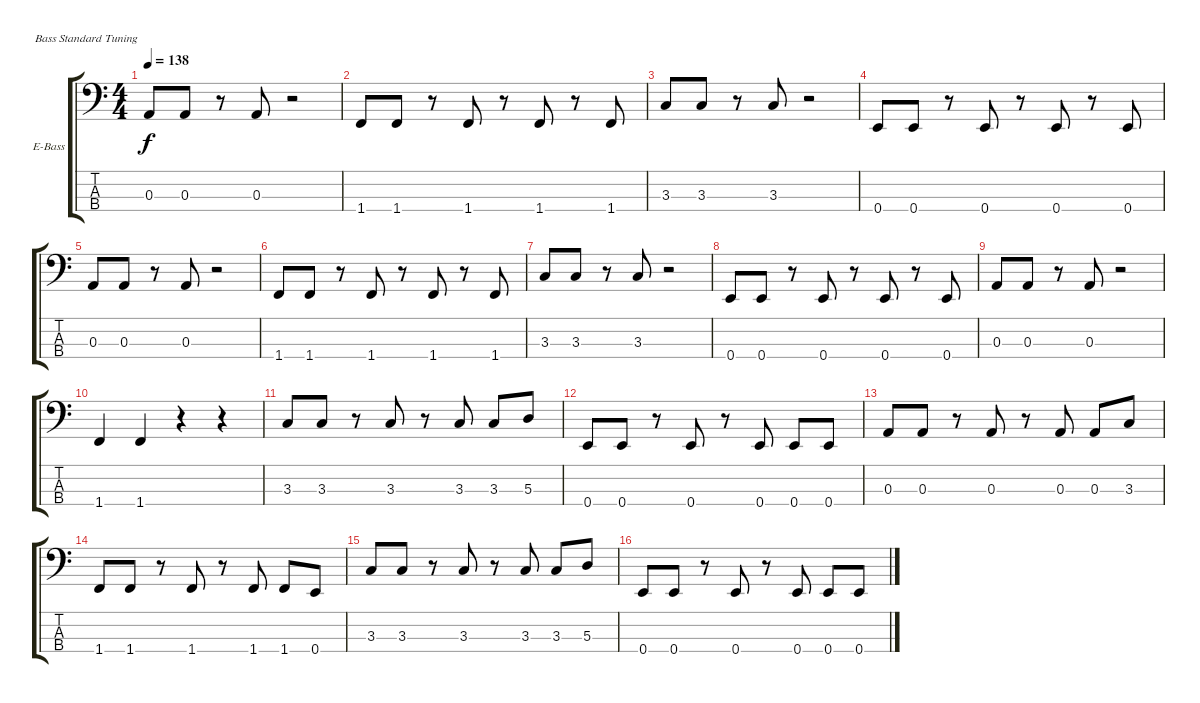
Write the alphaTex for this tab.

\bracketExtendMode groupsimilarinstruments
\firstSystemTrackNameOrientation horizontal
\otherSystemsTrackNameOrientation horizontal
\track ("Äîðîæêà 4" "E-Bass") {instrument electricbassfinger}
\staff {score tabs}
\tuning (G2 D2 A1 E1)
\ts (4 4)
\tempo 138
\clef f4
\ks c
0.3.8{dy f} 0.3.8 r.8 0.3.8 r.2 |
1.4.8 1.4.8 r.8 1.4.8 r.8 1.4.8 r.8 1.4.8 |
3.3.8 3.3.8 r.8 3.3.8 r.2 |
0.4.8 0.4.8 r.8 0.4.8 r.8 0.4.8 r.8 0.4.8 |
0.3.8 0.3.8 r.8 0.3.8 r.2 |
1.4.8 1.4.8 r.8 1.4.8 r.8 1.4.8 r.8 1.4.8 |
3.3.8 3.3.8 r.8 3.3.8 r.2 |
0.4.8 0.4.8 r.8 0.4.8 r.8 0.4.8 r.8 0.4.8 |
0.3.8 0.3.8 r.8 0.3.8 r.2 |
1.4.4 1.4.4 r.4 r.4 |
3.3.8 3.3.8 r.8 3.3.8 r.8 3.3.8 3.3.8 5.3.8 |
0.4.8 0.4.8 r.8 0.4.8 r.8 0.4.8 0.4.8 0.4.8 |
0.3.8 0.3.8 r.8 0.3.8 r.8 0.3.8 0.3.8 3.3.8 |
1.4.8 1.4.8 r.8 1.4.8 r.8 1.4.8 1.4.8 0.4.8 |
3.3.8 3.3.8 r.8 3.3.8 r.8 3.3.8 3.3.8 5.3.8 |
0.4.8 0.4.8 r.8 0.4.8 r.8 0.4.8 0.4.8 0.4.8
